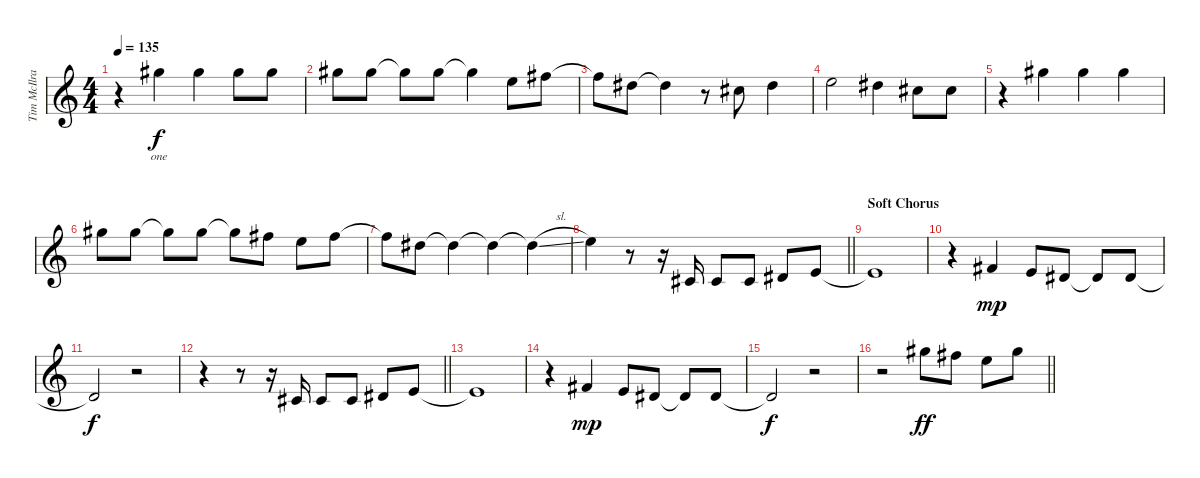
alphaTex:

\track ("Tim McIlrath - Vocals" "Tim McIlra") {instrument distortionguitar}
\staff {score}
\tuning (E4 B3 G3 D3 A2 E2) {hide}
\ts (4 4)
\tempo 135
\clef g2
\ks c
r.4{dy f} 9.2.4{lyrics (0 "one") lyrics (1 "") lyrics (2 "") lyrics (3 "") lyrics (4 "")} 9.2.4 9.2.8 9.2.8 |
9.2.8 9.2.8 9.2{t}.8 9.2.8 9.2{t}.4 5.2.8 7.2.8 |
7.2{t}.8 4.2.8 4.2{t}.4 r.8 2.2.8 4.2.4 |
5.2.2 4.2.4 2.2.8 2.2.8 |
r.4 9.2.4 9.2.4 9.2.4 |
9.2.8 9.2.8 9.2{t}.8 9.2.8 9.2{t}.8 7.2.8 5.2.8 7.2.8 |
7.2{t}.8 4.2.8 4.2{t}.4 4.2{t}.4 4.2{sl t}.4 |
\barLineRight lightlight
5.2.4 r.8 r.16 4.5.16 4.5.8 4.5.8 6.5.8 7.5.8 |
\section ("" "Soft Chorus")
7.5{t}.1 |
r.4 4.4.4{dy mp} 2.4.8 1.4.8 1.4{t}.8 1.4.8 |
1.4{t}.2{dy f} r.2 |
\barLineRight lightlight
r.4 r.8 r.16 4.5.16 4.5.8 4.5.8 6.5.8 7.5.8 |
7.5{t}.1 |
r.4 4.4.4{dy mp} 2.4.8 1.4.8 1.4{t}.8 1.4.8 |
1.4{t}.2{dy f} r.2 |
\barLineRight lightlight
r.2 9.2.8{dy ff} 7.2.8 5.2.8 9.2.8
